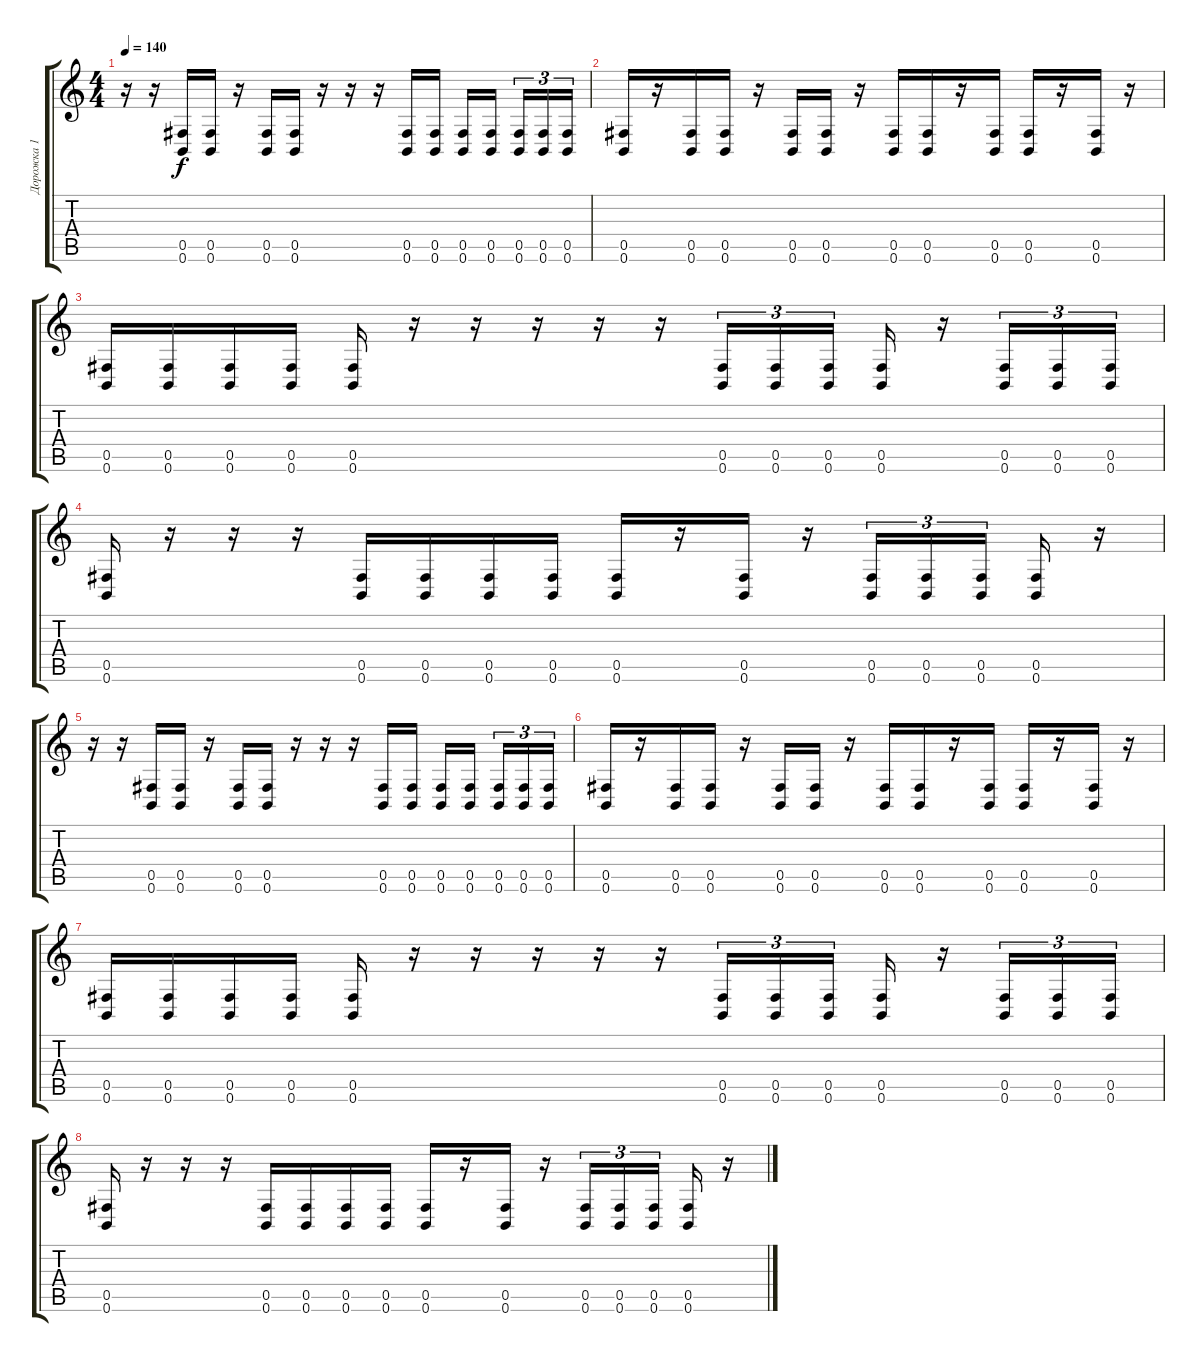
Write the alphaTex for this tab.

\track ("Дорожка 1" "Дорожка 1") {instrument distortionguitar}
\staff {score tabs}
\tuning (Db4 Ab3 E3 B2 Gb2 B1) {hide}
\ts (4 4)
\tempo 140
\clef g2
\ks c
r.16{dy f} r.16 (0.5 0.6).16 (0.5 0.6).16 r.16 (0.5 0.6).16 (0.5 0.6).16 r.16 r.16 r.16 (0.5 0.6).16 (0.5 0.6).16 (0.5 0.6).16 (0.5 0.6).16{beam splitsecondary} (0.5 0.6).16{tu (3 2)} (0.5 0.6).16{tu (3 2)} (0.5 0.6).16{tu (3 2)} |
(0.5 0.6).16 r.16 (0.5 0.6).16 (0.5 0.6).16 r.16 (0.5 0.6).16 (0.5 0.6).16 r.16 (0.5 0.6).16 (0.5 0.6).16 r.16 (0.5 0.6).16 (0.5 0.6).16 r.16 (0.5 0.6).16 r.16 |
(0.5 0.6).16 (0.5 0.6).16 (0.5 0.6).16 (0.5 0.6).16 (0.5 0.6).16 r.16 r.16 r.16 r.16 r.16 (0.5 0.6).16{tu (3 2)} (0.5 0.6).16{tu (3 2)} (0.5 0.6).16{tu (3 2)} (0.5 0.6).16 r.16 (0.5 0.6).16{tu (3 2)} (0.5 0.6).16{tu (3 2)} (0.5 0.6).16{tu (3 2)} |
(0.5 0.6).16 r.16 r.16 r.16 (0.5 0.6).16 (0.5 0.6).16 (0.5 0.6).16 (0.5 0.6).16 (0.5 0.6).16 r.16 (0.5 0.6).16 r.16 (0.5 0.6).16{tu (3 2)} (0.5 0.6).16{tu (3 2)} (0.5 0.6).16{tu (3 2) beam splitsecondary} (0.5 0.6).16 r.16 |
r.16 r.16 (0.5 0.6).16 (0.5 0.6).16 r.16 (0.5 0.6).16 (0.5 0.6).16 r.16 r.16 r.16 (0.5 0.6).16 (0.5 0.6).16 (0.5 0.6).16 (0.5 0.6).16{beam splitsecondary} (0.5 0.6).16{tu (3 2)} (0.5 0.6).16{tu (3 2)} (0.5 0.6).16{tu (3 2)} |
(0.5 0.6).16 r.16 (0.5 0.6).16 (0.5 0.6).16 r.16 (0.5 0.6).16 (0.5 0.6).16 r.16 (0.5 0.6).16 (0.5 0.6).16 r.16 (0.5 0.6).16 (0.5 0.6).16 r.16 (0.5 0.6).16 r.16 |
(0.5 0.6).16 (0.5 0.6).16 (0.5 0.6).16 (0.5 0.6).16 (0.5 0.6).16 r.16 r.16 r.16 r.16 r.16 (0.5 0.6).16{tu (3 2)} (0.5 0.6).16{tu (3 2)} (0.5 0.6).16{tu (3 2)} (0.5 0.6).16 r.16 (0.5 0.6).16{tu (3 2)} (0.5 0.6).16{tu (3 2)} (0.5 0.6).16{tu (3 2)} |
(0.5 0.6).16 r.16 r.16 r.16 (0.5 0.6).16 (0.5 0.6).16 (0.5 0.6).16 (0.5 0.6).16 (0.5 0.6).16 r.16 (0.5 0.6).16 r.16 (0.5 0.6).16{tu (3 2)} (0.5 0.6).16{tu (3 2)} (0.5 0.6).16{tu (3 2) beam splitsecondary} (0.5 0.6).16 r.16
